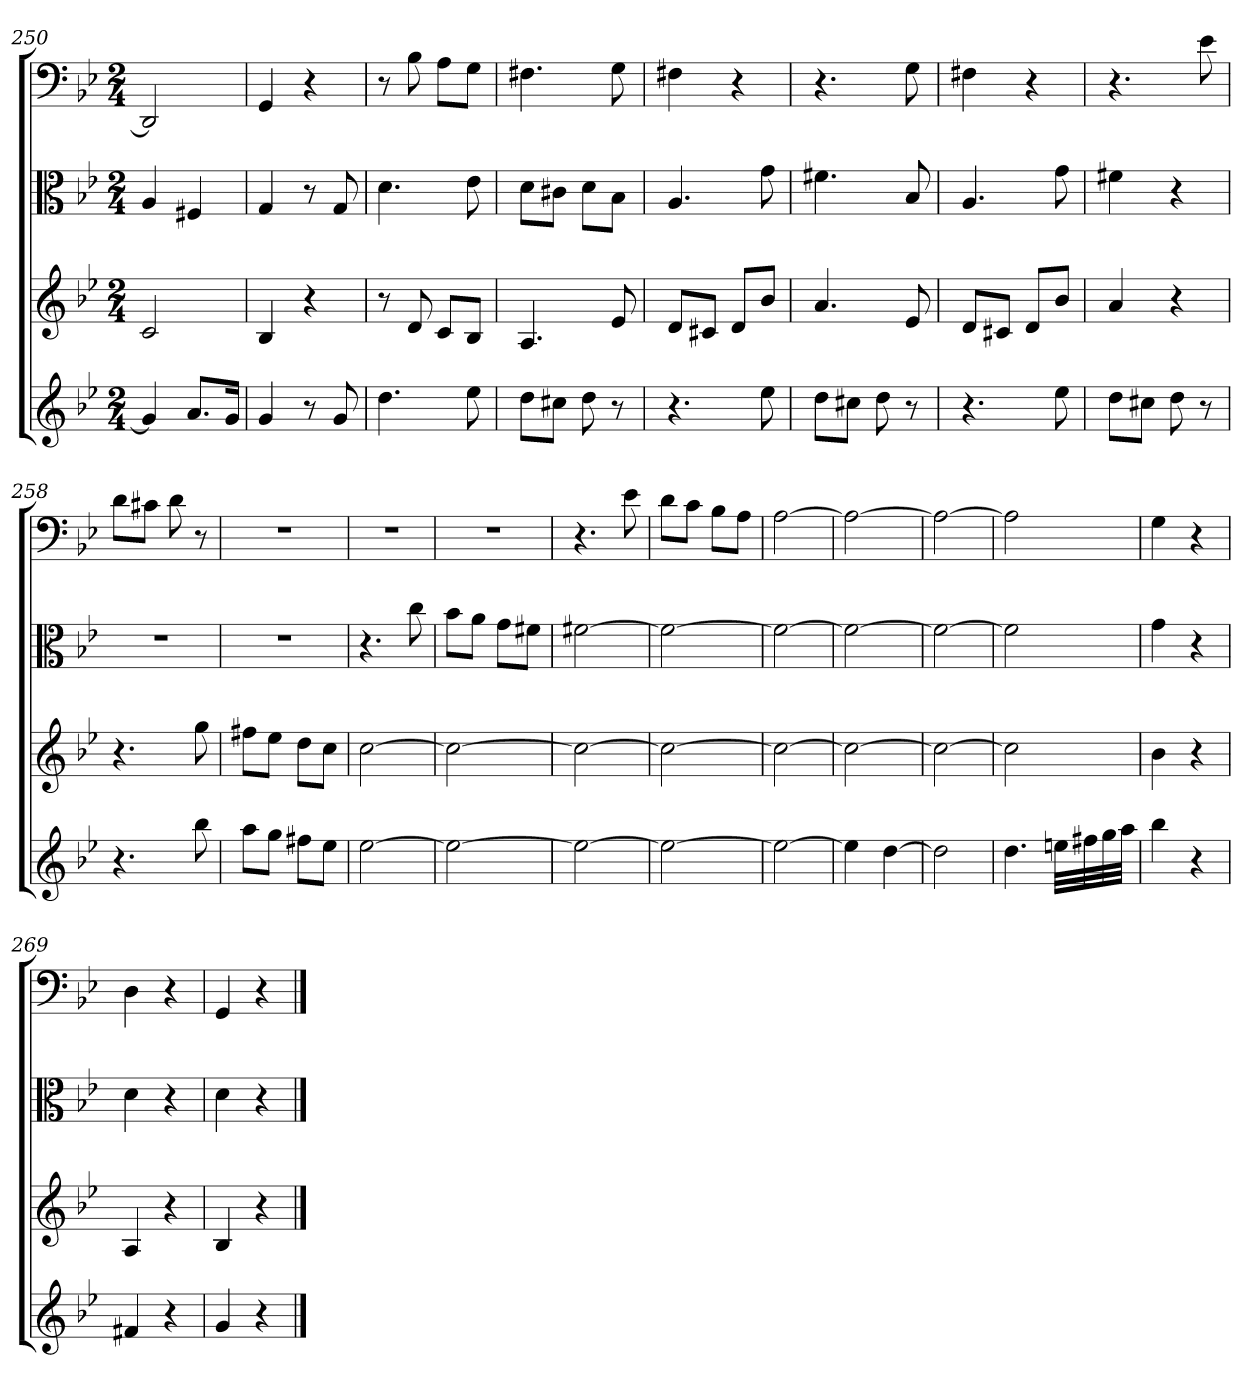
**kern	**kern	**kern	**kern
*part4	*part3	*part2	*part1
*staff4	*staff3	*staff2	*staff1
*	*	*clefC3	*clefF4
*k[b-e-]	*k[b-e-]	*k[b-e-]	*k[b-e-]
*g:	*g:	*g:	*g:
*M2/4	*M2/4	*M2/4	*M2/4
=250	=250	=250	=250
4g]	2c	4A	2DD]
8.aL	.	4F#X	.
16gJk	.	.	.
=251	=251	=251	=251
4g	4B-	4G	4GG
8r	4r	8r	4r
8g	.	8G	.
=252	=252	=252	=252
4.dd	8r	4.d	8r
.	8d	.	8B-
.	8cL	.	8A\L
8ee-	8B-J	8e-	8G\J
=253	=253	=253	=253
8ddL	4.A	8d\L	4.F#X
8cc#XJ	.	8c#X\J	.
8dd	.	8d\L	.
8r	8e-	8B-\J	8G
=254	=254	=254	=254
4.r	8dL	4.A	4F#X
.	8c#XJ	.	.
.	8dL	.	4r
8ee-	8b-J	8g	.
=255	=255	=255	=255
8ddL	4.a	4.f#X	4.r
8cc#XJ	.	.	.
8dd	.	.	.
8r	8e-	8B-	8G
=256	=256	=256	=256
4.r	8dL	4.A	4F#X
.	8c#XJ	.	.
.	8dL	.	4r
8ee-	8b-J	8g	.
=257	=257	=257	=257
8ddL	4a	4f#X	4.r
8cc#XJ	.	.	.
8dd	4r	4r	.
8r	.	.	8e-
=258	=258	=258	=258
4.r	4.r	2r	8d\L
.	.	.	8c#X\J
.	.	.	8d
8bb-	8gg	.	8r
=259	=259	=259	=259
8aaL	8ff#XL	2r	2r
8ggJ	8ee-J	.	.
8ff#XL	8ddL	.	.
8ee-J	8ccJ	.	.
=260	=260	=260	=260
[2ee-	[2cc	4.r	2r
.	.	8cc	.
=261	=261	=261	=261
2ee-_	2cc_	8b-\L	2r
.	.	8a\J	.
.	.	8g\L	.
.	.	8f#X\J	.
=262	=262	=262	=262
2ee-_	2cc_	[2f#X	4.r
.	.	.	8e-
=263	=263	=263	=263
2ee-_	2cc_	2f#_	8d\L
.	.	.	8c\J
.	.	.	8B-\L
.	.	.	8A\J
=264	=264	=264	=264
2ee-_	2cc_	2f#_	[2A
=265	=265	=265	=265
4ee-]	2cc_	2f#_	2A_
[4dd	.	.	.
=266	=266	=266	=266
2dd]	2cc_	2f#_	2A_
=267	=267	=267	=267
4.dd	2cc]	2f#]	2A]
32eenLLL	.	.	.
32ff#X	.	.	.
32gg	.	.	.
32aaJJJ	.	.	.
=268	=268	=268	=268
4bb-	4b-	4g	4G
4r	4r	4r	4r
=269	=269	=269	=269
4f#X	4A	4d	4D
4r	4r	4r	4r
=270	=270	=270	=270
4g	4B-	4d	4GG
4r	4r	4r	4r
==	==	==	==
*-	*-	*-	*-
